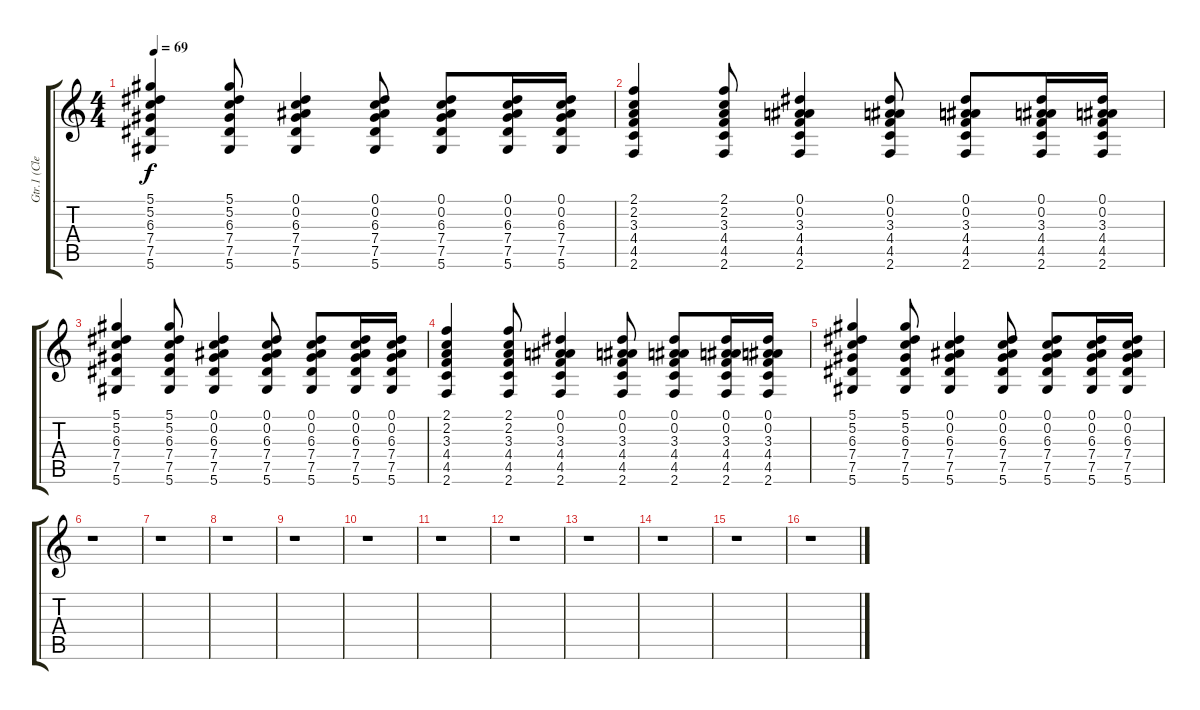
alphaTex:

\track ("Gtr.1 (Clean)" "Gtr.1 (Cle") {instrument electricguitarclean}
\staff {score tabs}
\tuning (Eb4 Bb3 Gb3 Db3 Ab2 Eb2) {hide}
\ts (4 4)
\tempo 69
\clef g2
\ks c
(5.1 5.2 6.3 7.4 7.5 5.6).4{dy f} (5.1 5.2 6.3 7.4 7.5 5.6).8 (0.1 0.2 6.3 7.4 7.5 5.6).4 (0.1 0.2 6.3 7.4 7.5 5.6).8 (0.1 0.2 6.3 7.4 7.5 5.6).8 (0.1 0.2 6.3 7.4 7.5 5.6).16 (0.1 0.2 6.3 7.4 7.5 5.6).16 |
(2.1 2.2 3.3 4.4 4.5 2.6).4 (2.1 2.2 3.3 4.4 4.5 2.6).8 (0.1 0.2 3.3 4.4 4.5 2.6).4 (0.1 0.2 3.3 4.4 4.5 2.6).8 (0.1 0.2 3.3 4.4 4.5 2.6).8 (0.1 0.2 3.3 4.4 4.5 2.6).16 (0.1 0.2 3.3 4.4 4.5 2.6).16 |
(5.1 5.2 6.3 7.4 7.5 5.6).4 (5.1 5.2 6.3 7.4 7.5 5.6).8 (0.1 0.2 6.3 7.4 7.5 5.6).4 (0.1 0.2 6.3 7.4 7.5 5.6).8 (0.1 0.2 6.3 7.4 7.5 5.6).8 (0.1 0.2 6.3 7.4 7.5 5.6).16 (0.1 0.2 6.3 7.4 7.5 5.6).16 |
(2.1 2.2 3.3 4.4 4.5 2.6).4 (2.1 2.2 3.3 4.4 4.5 2.6).8 (0.1 0.2 3.3 4.4 4.5 2.6).4 (0.1 0.2 3.3 4.4 4.5 2.6).8 (0.1 0.2 3.3 4.4 4.5 2.6).8 (0.1 0.2 3.3 4.4 4.5 2.6).16 (0.1 0.2 3.3 4.4 4.5 2.6).16 |
(5.1 5.2 6.3 7.4 7.5 5.6).4 (5.1 5.2 6.3 7.4 7.5 5.6).8 (0.1 0.2 6.3 7.4 7.5 5.6).4 (0.1 0.2 6.3 7.4 7.5 5.6).8 (0.1 0.2 6.3 7.4 7.5 5.6).8 (0.1 0.2 6.3 7.4 7.5 5.6).16 (0.1 0.2 6.3 7.4 7.5 5.6).16 |
r.1 |
r.1 |
r.1 |
r.1 |
r.1 |
r.1 |
r.1 |
r.1 |
r.1 |
r.1 |
r.1
